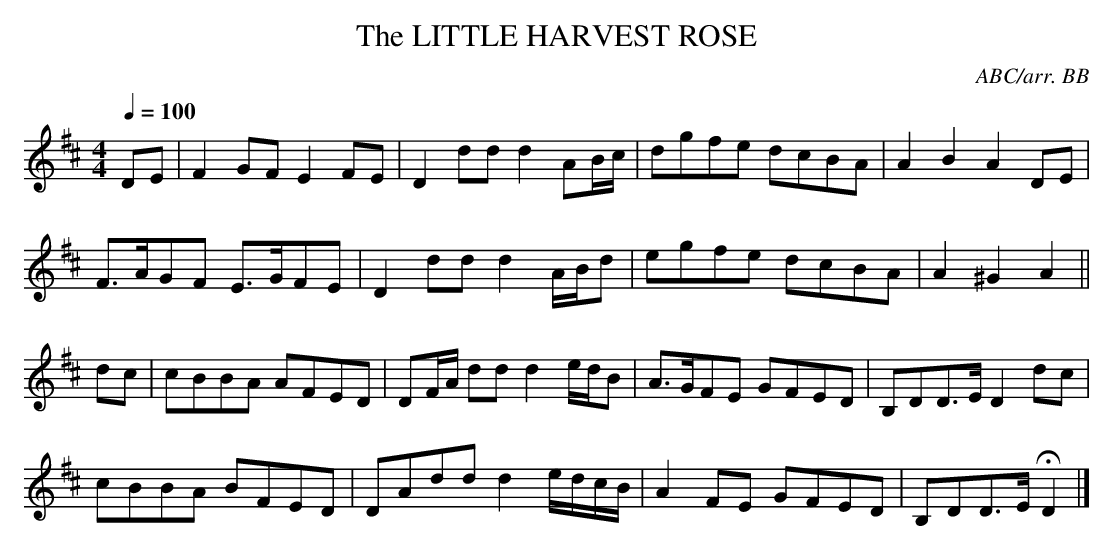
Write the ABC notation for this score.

X:1
T:LITTLE HARVEST ROSE, The
C:ABC/arr. BB
Q:1/4=100
L:1/8
M:4/4
K:D
DE|F2GF E2FE|D2dd d2AB/c/|dgfe dcBA|A2B2 A2DE|
F>AGF E>GFE|D2dd d2A/B/d|egfe dcBA|A2^G2 A2 ||
dc|cBBA AFED|DF/A/ dd d2 e/d/B|A>GFE GFED|B,DD>E D2dc|
cBBA BFED|DAdd d2 e/d/c/B/|A2FE GFED|B,DD>E HD2 |]
